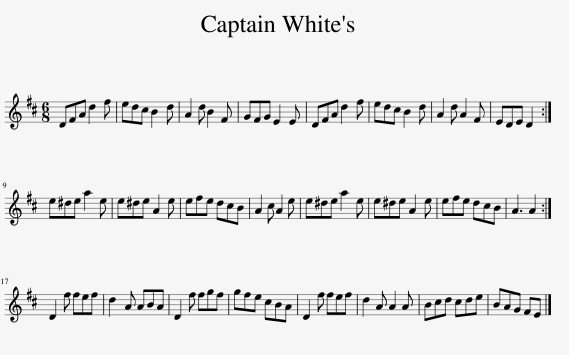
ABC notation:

X:1
L:1/8
M:6/8
I:linebreak $
K:D
V:1 treble
V:1
 DFA d2 f | edc B2 d | A2 d B2 F | GFG E2 E | DFA d2 f | %5
 edc B2 d | A2 d A2 F | EDE D2 :|$ e^de a2 e | e^de A2 e | %10
 efe dcB | A2 c A2 e | e^de a2 e | e^de A2 e | efe dcB | %15
 A3 A2 :|$ D2 f fef | d2 A ABA | D2 f fgf | gfe cBA | %20
 D2 f fef | d2 A A2 A | Bcd cde | BAG FE |] %24
